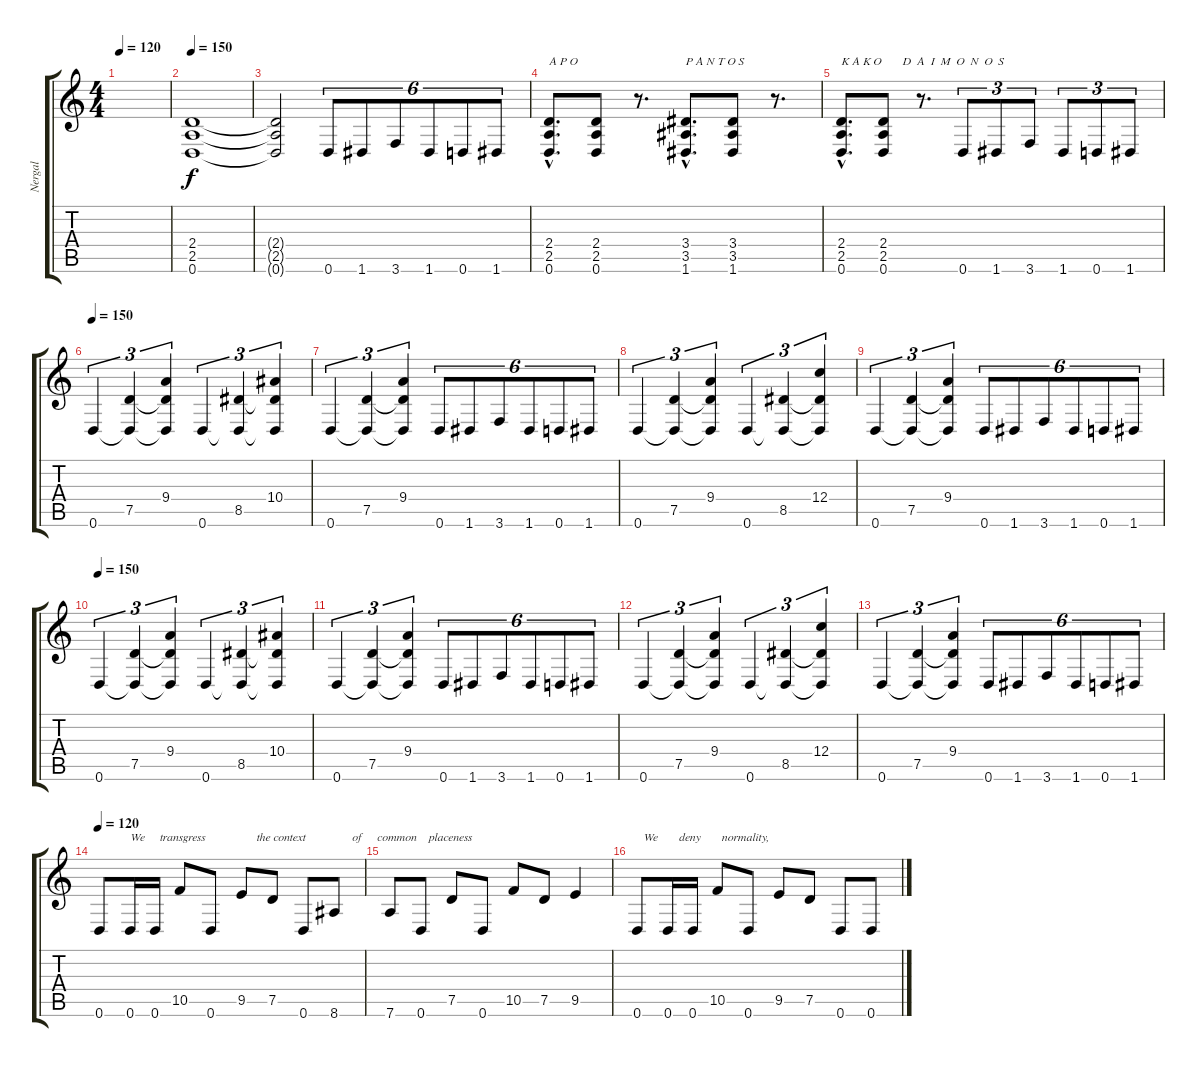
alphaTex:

\track ("Nergal" "Nergal") {instrument distortionguitar}
\staff {score tabs}
\tuning (D4 A3 F3 C3 G2 D2) {hide}
\ts (4 4)
\tempo 120
\clef g2
\ks c
|
\tempo 150
(2.4 2.5 0.6).1 |
(2.4{t} 2.5{t} 0.6{t}).2 0.6.8{tu (6 4)} 1.6.8{tu (6 4)} 3.6.8{tu (6 4)} 1.6.8{tu (6 4)} 0.6.8{tu (6 4)} 1.6.8{tu (6 4)} |
(2.4{hac} 2.5{hac} 0.6{hac}).8{d txt "A P O"} (2.4 2.5 0.6).8 r.8{d} (3.4{hac} 3.5{hac} 1.6{hac}).8{d txt "P A N T O S"} (3.4 3.5 1.6).8 r.8{d} |
(2.4{hac} 2.5{hac} 0.6{hac}).8{d txt "K A K O       D  A  I  M  O  N  O  S"} (2.4 2.5 0.6).8 r.8{d} 0.6.8{tu (3 2)} 1.6.8{tu (3 2)} 3.6.8{tu (3 2)} 1.6.8{tu (3 2)} 0.6.8{tu (3 2)} 1.6.8{tu (3 2)} |
\tempo 150
0.6.4{tu (3 2)} (7.5 0.6{t}).4{tu (3 2)} (9.4 7.5{t} 0.6{t}).4{tu (3 2)} 0.6.4{tu (3 2)} (8.5 0.6{t}).4{tu (3 2)} (10.4 8.5{t} 0.6{t}).4{tu (3 2)} |
0.6.4{tu (3 2)} (7.5 0.6{t}).4{tu (3 2)} (9.4 7.5{t} 0.6{t}).4{tu (3 2)} 0.6.8{tu (6 4)} 1.6.8{tu (6 4)} 3.6.8{tu (6 4)} 1.6.8{tu (6 4)} 0.6.8{tu (6 4)} 1.6.8{tu (6 4)} |
0.6.4{tu (3 2)} (7.5 0.6{t}).4{tu (3 2)} (9.4 7.5{t} 0.6{t}).4{tu (3 2)} 0.6.4{tu (3 2)} (8.5 0.6{t}).4{tu (3 2)} (12.4 8.5{t} 0.6{t}).4{tu (3 2)} |
0.6.4{tu (3 2)} (7.5 0.6{t}).4{tu (3 2)} (9.4 7.5{t} 0.6{t}).4{tu (3 2)} 0.6.8{tu (6 4)} 1.6.8{tu (6 4)} 3.6.8{tu (6 4)} 1.6.8{tu (6 4)} 0.6.8{tu (6 4)} 1.6.8{tu (6 4)} |
\tempo 150
0.6.4{tu (3 2)} (7.5 0.6{t}).4{tu (3 2)} (9.4 7.5{t} 0.6{t}).4{tu (3 2)} 0.6.4{tu (3 2)} (8.5 0.6{t}).4{tu (3 2)} (10.4 8.5{t} 0.6{t}).4{tu (3 2)} |
0.6.4{tu (3 2)} (7.5 0.6{t}).4{tu (3 2)} (9.4 7.5{t} 0.6{t}).4{tu (3 2)} 0.6.8{tu (6 4)} 1.6.8{tu (6 4)} 3.6.8{tu (6 4)} 1.6.8{tu (6 4)} 0.6.8{tu (6 4)} 1.6.8{tu (6 4)} |
0.6.4{tu (3 2)} (7.5 0.6{t}).4{tu (3 2)} (9.4 7.5{t} 0.6{t}).4{tu (3 2)} 0.6.4{tu (3 2)} (8.5 0.6{t}).4{tu (3 2)} (12.4 8.5{t} 0.6{t}).4{tu (3 2)} |
0.6.4{tu (3 2)} (7.5 0.6{t}).4{tu (3 2)} (9.4 7.5{t} 0.6{t}).4{tu (3 2)} 0.6.8{tu (6 4)} 1.6.8{tu (6 4)} 3.6.8{tu (6 4)} 1.6.8{tu (6 4)} 0.6.8{tu (6 4)} 1.6.8{tu (6 4)} |
\tempo 120
0.6.8 0.6.16{txt "We     transgress"} 0.6.16 10.5.8 0.6.8 9.5.8{txt "     the context"} 7.5.8 0.6.8 8.6.8{txt "      of     common    placeness"} |
7.6.8 0.6.8 7.5.8 0.6.8 10.5.8 7.5.8 9.5.4 |
0.6.8{txt "  We       deny       normality,"} 0.6.16 0.6.16 10.5.8 0.6.8 9.5.8 7.5.8 0.6.8 0.6.8
